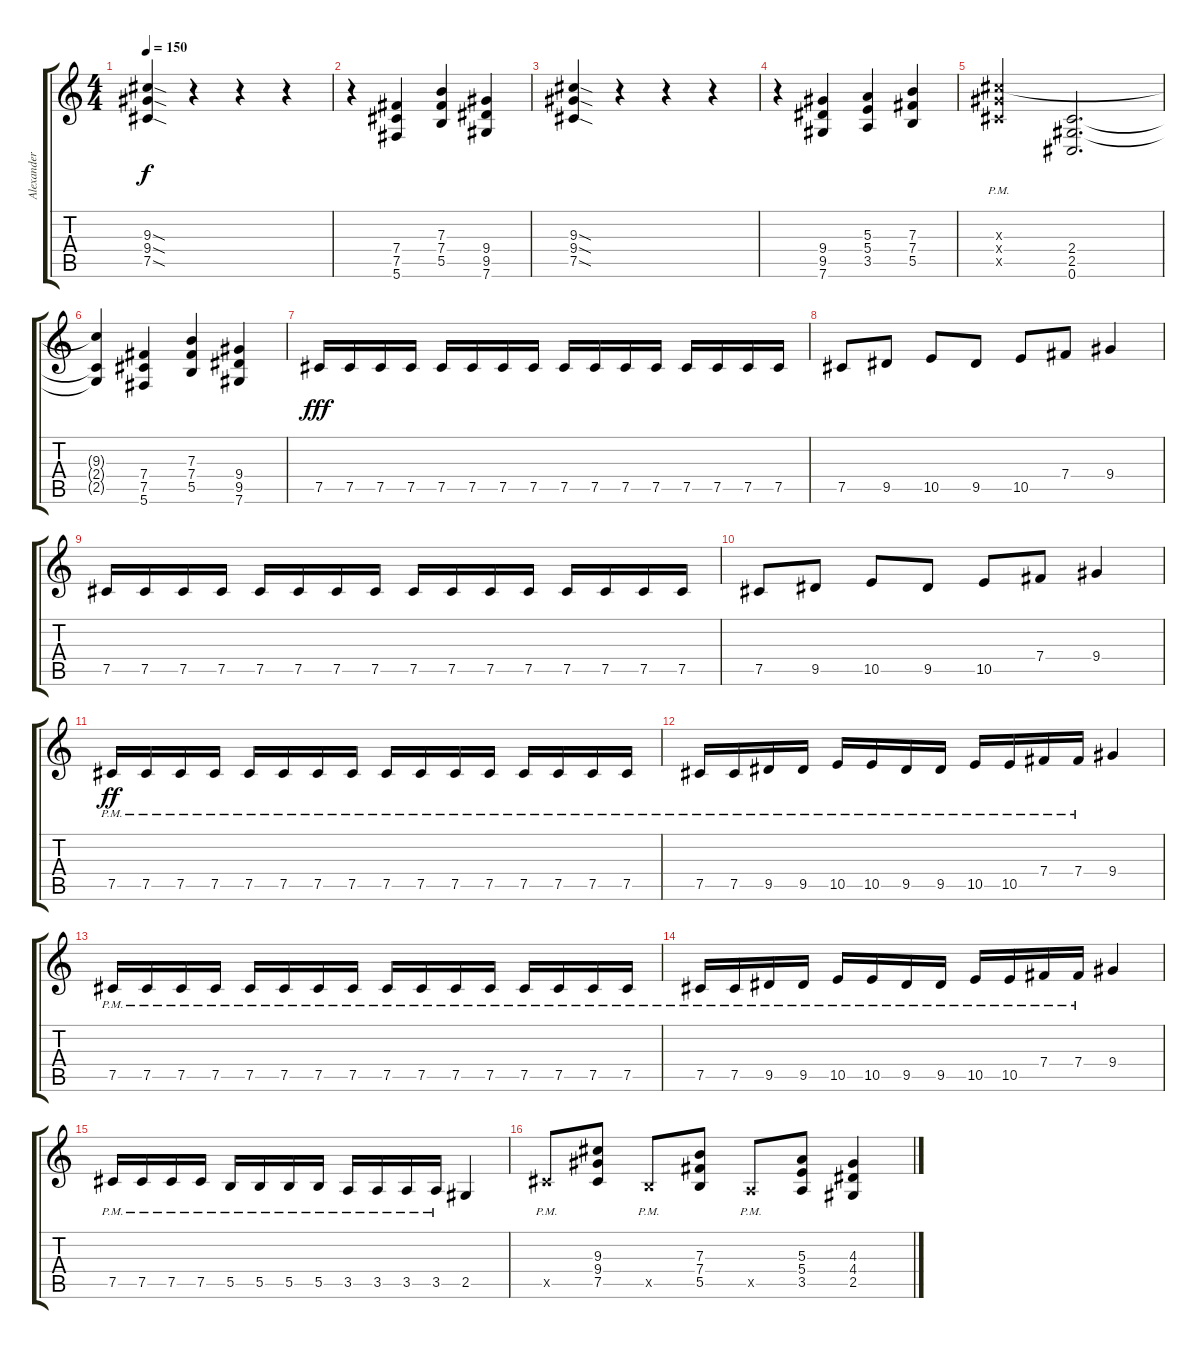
\track ("Alexander" "Alexander") {instrument distortionguitar}
\staff {score tabs}
\tuning (Db4 Ab3 E3 B2 Gb2 Db2) {hide}
\ts (4 4)
\tempo 150
\clef g2
\ks c
(9.3{sod} 9.4{sod} 7.5{sod}).4{dy f} r.4 r.4 r.4 |
r.4 (7.4 7.5 5.6).4 (7.3 7.4 5.5).4 (9.4 9.5 7.6).4 |
(9.3{sod} 9.4{sod} 7.5{sod}).4 r.4 r.4 r.4 |
r.4 (9.4 9.5 7.6).4 (5.3 5.4 3.5).4 (7.3 7.4 5.5).4 |
(9.3{pm x} 9.4{pm x} 7.5{pm x}).4 (2.4 2.5 0.6).2{d} |
(9.3{t} 2.4{t} 2.5{t}).4 (7.4 7.5 5.6).4 (7.3 7.4 5.5).4 (9.4 9.5 7.6).4 |
7.5.16{dy fff} 7.5.16 7.5.16 7.5.16 7.5.16 7.5.16 7.5.16 7.5.16 7.5.16 7.5.16 7.5.16 7.5.16 7.5.16 7.5.16 7.5.16 7.5.16 |
7.5.8 9.5.8 10.5.8 9.5.8 10.5.8 7.4.8 9.4.4 |
7.5.16 7.5.16 7.5.16 7.5.16 7.5.16 7.5.16 7.5.16 7.5.16 7.5.16 7.5.16 7.5.16 7.5.16 7.5.16 7.5.16 7.5.16 7.5.16 |
7.5.8 9.5.8 10.5.8 9.5.8 10.5.8 7.4.8 9.4.4 |
7.5{pm}.16{dy ff} 7.5{pm}.16 7.5{pm}.16 7.5{pm}.16 7.5{pm}.16 7.5{pm}.16 7.5{pm}.16 7.5{pm}.16 7.5{pm}.16 7.5{pm}.16 7.5{pm}.16 7.5{pm}.16 7.5{pm}.16 7.5{pm}.16 7.5{pm}.16 7.5{pm}.16 |
7.5{pm}.16 7.5{pm}.16 9.5{pm}.16 9.5{pm}.16 10.5{pm}.16 10.5{pm}.16 9.5{pm}.16 9.5{pm}.16 10.5{pm}.16 10.5{pm}.16 7.4{pm}.16 7.4{pm}.16 9.4.4 |
7.5{pm}.16 7.5{pm}.16 7.5{pm}.16 7.5{pm}.16 7.5{pm}.16 7.5{pm}.16 7.5{pm}.16 7.5{pm}.16 7.5{pm}.16 7.5{pm}.16 7.5{pm}.16 7.5{pm}.16 7.5{pm}.16 7.5{pm}.16 7.5{pm}.16 7.5{pm}.16 |
7.5{pm}.16 7.5{pm}.16 9.5{pm}.16 9.5{pm}.16 10.5{pm}.16 10.5{pm}.16 9.5{pm}.16 9.5{pm}.16 10.5{pm}.16 10.5{pm}.16 7.4{pm}.16 7.4{pm}.16 9.4.4 |
7.5{pm}.16 7.5{pm}.16 7.5{pm}.16 7.5{pm}.16 5.5{pm}.16 5.5{pm}.16 5.5{pm}.16 5.5{pm}.16 3.5{pm}.16 3.5{pm}.16 3.5{pm}.16 3.5{pm}.16 2.5.4 |
7.5{pm x}.8 (9.3 9.4 7.5).8 5.5{pm x}.8 (7.3 7.4 5.5).8 3.5{pm x}.8 (5.3 5.4 3.5).8 (4.3 4.4 2.5).4
